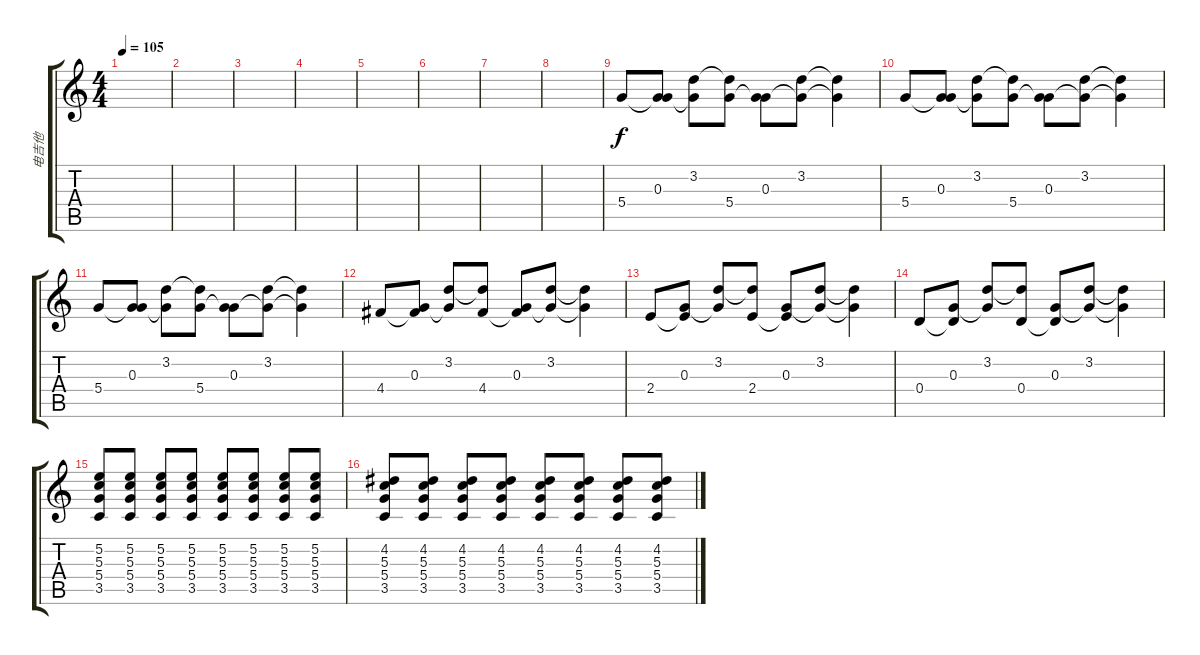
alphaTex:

\track ("电吉他" "电吉他") {instrument overdrivenguitar}
\staff {score tabs}
\tuning (E4 B3 G3 D3 A2 E2) {hide}
\ts (4 4)
\tempo 105
\clef g2
\ks c
|
|
|
|
|
|
|
|
5.4.8 (0.3 5.4{t}).8 (3.2 0.3{t}).8 (3.2{t} 5.4).8 (0.3 5.4{t}).8 (3.2 0.3{t}).8 (3.2{t} 0.3{t}).4 |
5.4.8 (0.3 5.4{t}).8 (3.2 0.3{t}).8 (3.2{t} 5.4).8 (0.3 5.4{t}).8 (3.2 0.3{t}).8 (3.2{t} 0.3{t}).4 |
5.4.8 (0.3 5.4{t}).8 (3.2 0.3{t}).8 (3.2{t} 5.4).8 (0.3 5.4{t}).8 (3.2 0.3{t}).8 (3.2{t} 0.3{t}).4 |
4.4.8 (0.3 4.4{t}).8 (3.2 0.3{t}).8 (3.2{t} 4.4).8 (0.3 4.4{t}).8 (3.2 0.3{t}).8 (3.2{t} 0.3{t}).4 |
2.4.8 (0.3 2.4{t}).8 (3.2 0.3{t}).8 (3.2{t} 2.4).8 (0.3 2.4{t}).8 (3.2 0.3{t}).8 (3.2{t} 0.3{t}).4 |
0.4.8 (0.3 0.4{t}).8 (3.2 0.3{t}).8 (3.2{t} 0.4).8 (0.3 0.4{t}).8 (3.2 0.3{t}).8 (3.2{t} 0.3{t}).4 |
(5.2 5.3 5.4 3.5).8 (5.2 5.3 5.4 3.5).8 (5.2 5.3 5.4 3.5).8 (5.2 5.3 5.4 3.5).8 (5.2 5.3 5.4 3.5).8 (5.2 5.3 5.4 3.5).8 (5.2 5.3 5.4 3.5).8 (5.2 5.3 5.4 3.5).8 |
(4.2 5.3 5.4 3.5).8 (4.2 5.3 5.4 3.5).8 (4.2 5.3 5.4 3.5).8 (4.2 5.3 5.4 3.5).8 (4.2 5.3 5.4 3.5).8 (4.2 5.3 5.4 3.5).8 (4.2 5.3 5.4 3.5).8 (4.2 5.3 5.4 3.5).8
